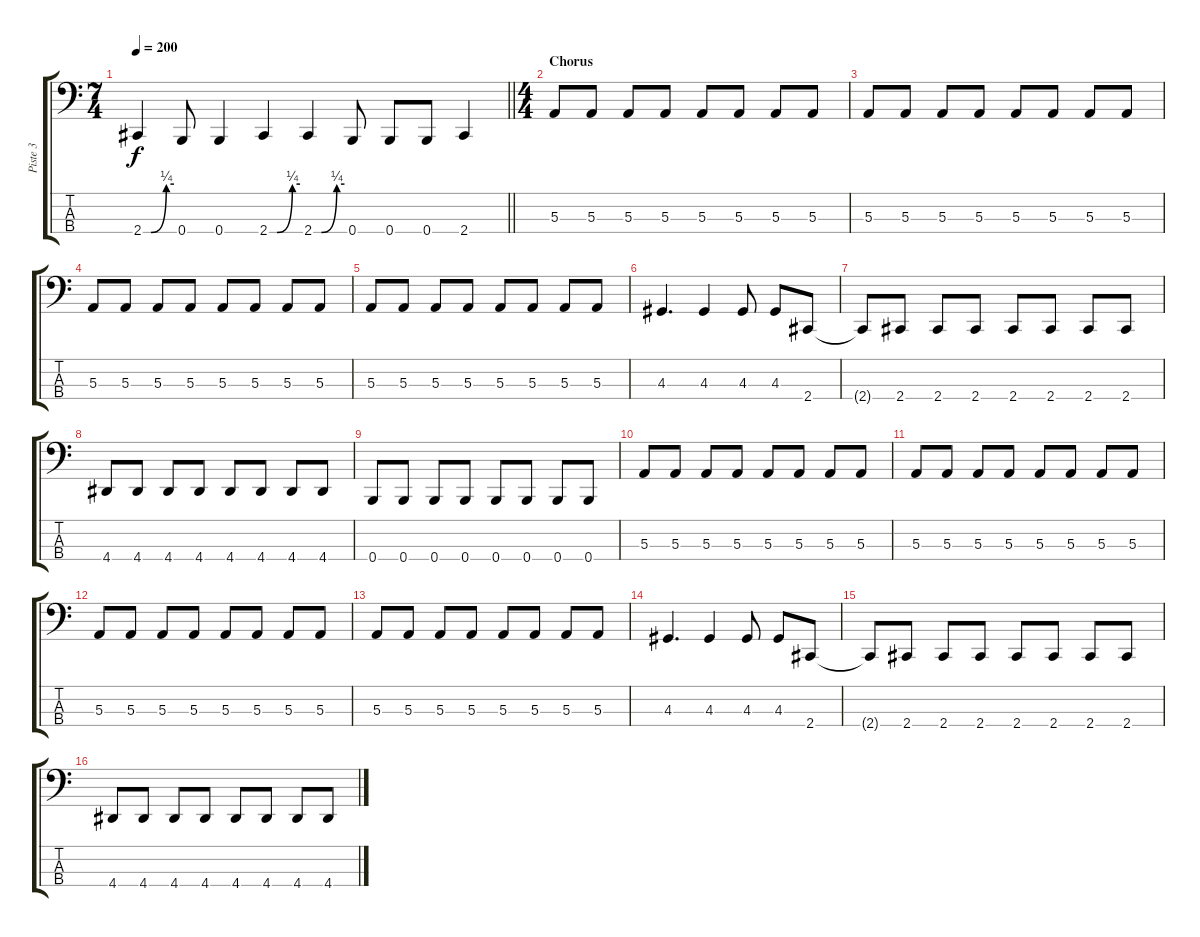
\track ("Piste 3" "Piste 3") {instrument electricbasspick}
\staff {score tabs}
\tuning (D2 A1 E1 B0) {hide}
\ts (7 4)
\tempo 200
\clef f4
\barLineRight lightlight
\ks c
2.4{be (custom 0 0 15 0 45 1 60 1)}.4{dy f} 0.4.8 0.4.4 2.4{be (custom 0 0 15 0 45 1 60 1)}.4 2.4{be (custom 0 0 15 0 45 1 60 1)}.4 0.4.8 0.4.8 0.4.8 2.4.4 |
\ts (4 4)
\section ("" "Chorus")
5.3.8 5.3.8 5.3.8 5.3.8 5.3.8 5.3.8 5.3.8 5.3.8 |
5.3.8 5.3.8 5.3.8 5.3.8 5.3.8 5.3.8 5.3.8 5.3.8 |
5.3.8 5.3.8 5.3.8 5.3.8 5.3.8 5.3.8 5.3.8 5.3.8 |
5.3.8 5.3.8 5.3.8 5.3.8 5.3.8 5.3.8 5.3.8 5.3.8 |
4.3.4{d} 4.3.4 4.3.8 4.3.8 2.4.8 |
2.4{t}.8 2.4.8 2.4.8 2.4.8 2.4.8 2.4.8 2.4.8 2.4.8 |
4.4.8 4.4.8 4.4.8 4.4.8 4.4.8 4.4.8 4.4.8 4.4.8 |
0.4.8 0.4.8 0.4.8 0.4.8 0.4.8 0.4.8 0.4.8 0.4.8 |
5.3.8 5.3.8 5.3.8 5.3.8 5.3.8 5.3.8 5.3.8 5.3.8 |
5.3.8 5.3.8 5.3.8 5.3.8 5.3.8 5.3.8 5.3.8 5.3.8 |
5.3.8 5.3.8 5.3.8 5.3.8 5.3.8 5.3.8 5.3.8 5.3.8 |
5.3.8 5.3.8 5.3.8 5.3.8 5.3.8 5.3.8 5.3.8 5.3.8 |
4.3.4{d} 4.3.4 4.3.8 4.3.8 2.4.8 |
2.4{t}.8 2.4.8 2.4.8 2.4.8 2.4.8 2.4.8 2.4.8 2.4.8 |
4.4.8 4.4.8 4.4.8 4.4.8 4.4.8 4.4.8 4.4.8 4.4.8
